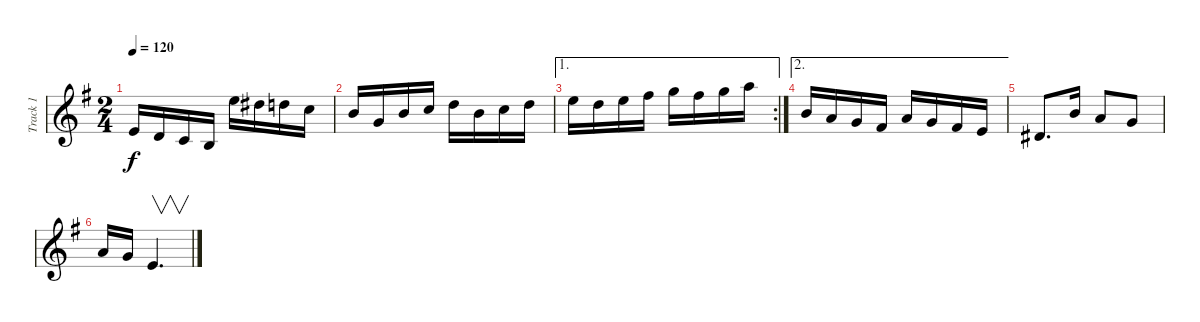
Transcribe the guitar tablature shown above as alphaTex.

\track ("Track 1" "Track 1") {instrument distortionguitar}
\staff {score}
\tuning (E4 B3 G3 D3 A2 E2) {hide}
\ts (2 4)
\tempo 120
\clef g2
\ks eminor
2.4.16{dy f} 5.5.16 3.5.16 2.5.16 5.2.16 4.2.16 3.2.16 5.3.16 |
4.3.16 5.4.16 4.3.16 5.3.16 7.3.16 4.3.16 5.3.16 7.3.16 |
\ae 1
\rc 2
5.2.16 7.3.16 5.2.16 7.2.16 8.2.16 7.2.16 8.2.16 5.1.16 |
\ae 2
4.3.16 2.3.16 5.4.16 4.4.16 2.3.16 5.4.16 4.4.16 2.4.16 |
1.4.8{d} 4.3.16 2.3.8 0.3.8 |
2.3.16 0.3.16 2.4.4{v d}
